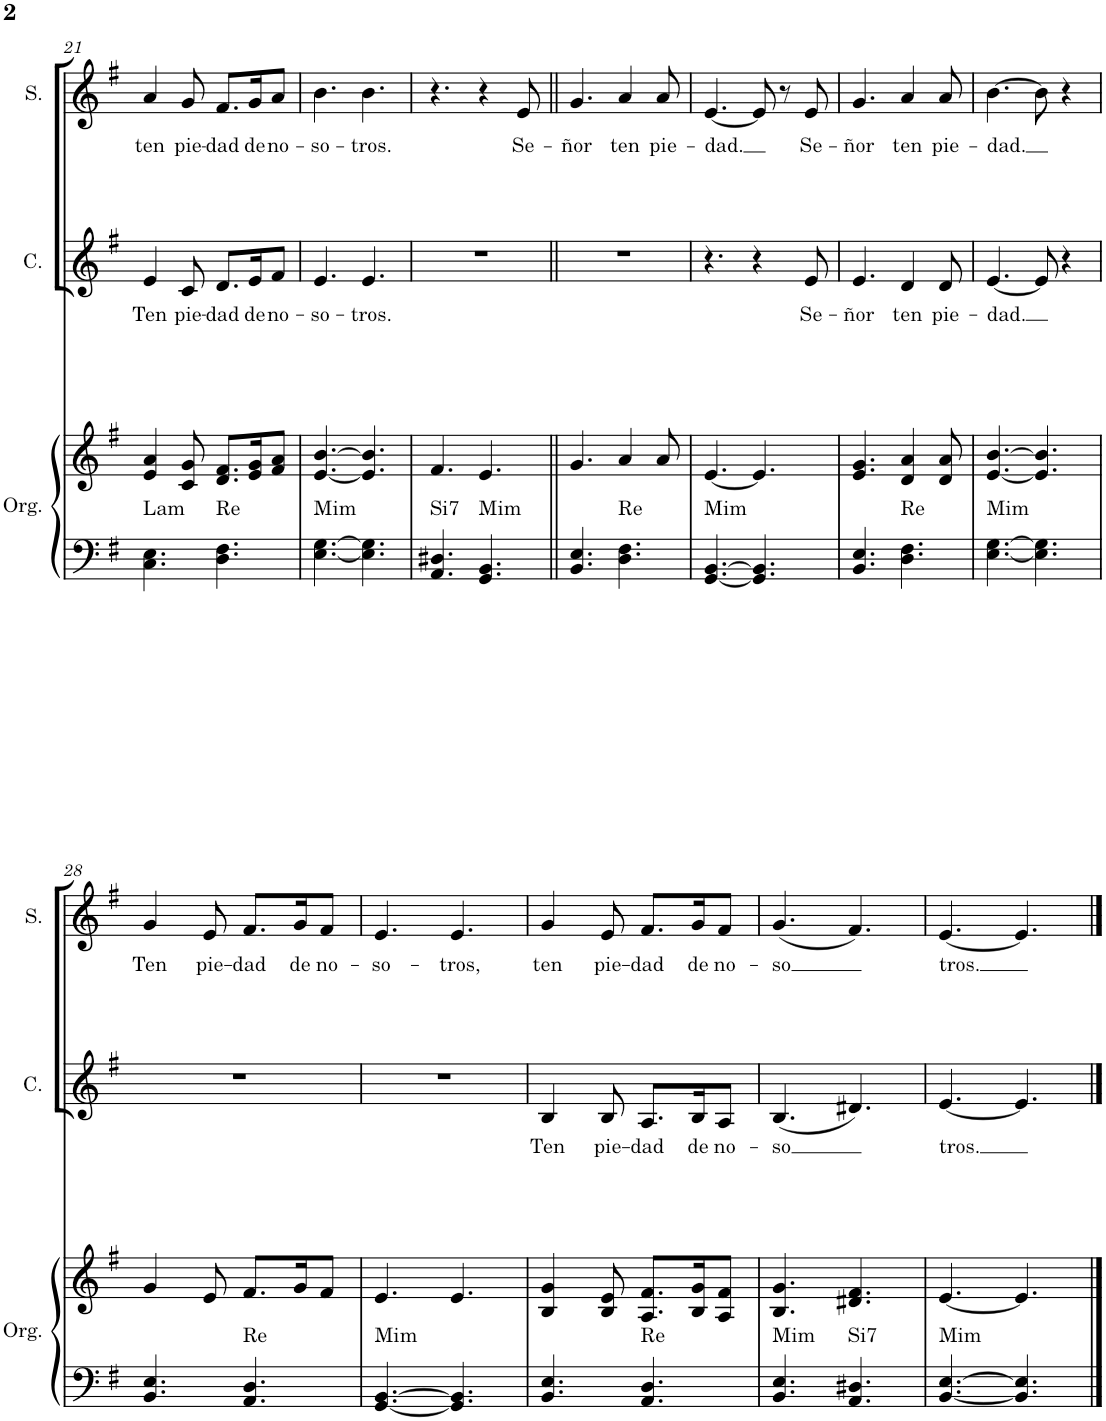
**kern	**kern	**harte	**kern	**text	**kern	**text
*part3	*part3	*part3	*part2	*part2	*part1	*part1
*staff4	*staff3	*	*staff2	*staff2	*staff1	*staff1
*I"Órgano	*	*	*I"Contralto	*	*I"Soprano	*
*	*	*	*I'C.	*	*I'S.	*
!!LO:PB:g=z
*clefF4	*clefG2	*	*clefG2	*	*clefG2	*
*k[f#]	*k[f#]	*	*k[f#]	*	*k[f#]	*
*M6/8	*M6/8	*	*M6/8	*	*M6/8	*
=21	=21	=21	=21	=21	=21	=21
!	!	!LO:H:kt=Lam	!	!LO:LY:b	!	!LO:LY:b
4.C\ 4.E\	4e/ 4a/	N	4e/	Ten	4a/	ten
!	!	!	!	!LO:LY:b	!	!LO:LY:b
.	8c/ 8g/	.	8c/	pie-	8g/	pie-
!	!	!LO:H:kt=Re	!	!LO:LY:b	!	!LO:LY:b
4.D\ 4.F#\	8.d/ 8.f#/L	N	8.d/L	-dad	8.f#/L	-dad
!	!	!	!	!LO:LY:b	!	!LO:LY:b
.	16e/ 16g/K	.	16e/K	de	16g/K	de
!	!	!	!	!LO:LY:b	!	!LO:LY:b
.	8f#/ 8a/J	.	8f#/J	no-	8a/J	no-
=22	=22	=22	=22	=22	=22	=22
!	!	!LO:H:kt=Mim	!	!LO:LY:b	!	!LO:LY:b
[4.E\ [4.G\	[4.e/ [4.b/	N	4.e/	-so-	4.b\	-so-
!	!	!	!	!LO:LY:b	!	!LO:LY:b
4.E\] 4.G\]	4.e/] 4.b/]	.	4.e/	-tros.	4.b\	-tros.
=23	=23	=23	=23	=23	=23	=23
!	!	!LO:H:kt=Si7	!	!	!	!
4.AA/ 4.D#X/	4.f#/	N	2.r	.	4.r	.
!	!	!LO:H:kt=Mim	!	!	!	!
4.GG/ 4.BB/	4.e/	N	.	.	4r	.
!	!	!	!	!	!	!LO:LY:b
.	.	.	.	.	8e/	Se-
=24||	=24||	=24||	=24||	=24||	=24||	=24||
!	!	!	!	!	!	!LO:LY:b
4.BB/ 4.E/	4.g/	.	2.r	.	4.g/	-ñor
!	!	!LO:H:kt=Re	!	!	!	!LO:LY:b
4.D\ 4.F#\	4a/	N	.	.	4a/	ten
!	!	!	!	!	!	!LO:LY:b
.	8a/	.	.	.	8a/	pie-
=25	=25	=25	=25	=25	=25	=25
!	!	!LO:H:kt=Mim	!	!	!	!LO:LY:b
[4.GG/ [4.BB/	[4.e/	N	4.r	.	[4.e/	-dad.
4.GG/] 4.BB/]	4.e/]	.	4r	.	8e/]	.
.	.	.	.	.	8r	.
!	!	!	!	!LO:LY:b	!	!LO:LY:b
.	.	.	8e/	Se-	8e/	Se-
=26	=26	=26	=26	=26	=26	=26
!	!	!	!	!LO:LY:b	!	!LO:LY:b
4.BB/ 4.E/	4.e/ 4.g/	.	4.e/	-ñor	4.g/	-ñor
!	!	!LO:H:kt=Re	!	!LO:LY:b	!	!LO:LY:b
4.D\ 4.F#\	4d/ 4a/	N	4d/	ten	4a/	ten
!	!	!	!	!LO:LY:b	!	!LO:LY:b
.	8d/ 8a/	.	8d/	pie-	8a/	pie-
=27	=27	=27	=27	=27	=27	=27
!	!	!LO:H:kt=Mim	!	!LO:LY:b	!	!LO:LY:b
[4.E\ [4.G\	[4.e/ [4.b/	N	[4.e/	-dad.	[4.b\	-dad.
4.E\] 4.G\]	4.e/] 4.b/]	.	8e/]	.	8b\]	.
.	.	.	4r	.	4r	.
!!LO:LB:g=z
=28	=28	=28	=28	=28	=28	=28
!	!	!	!	!	!	!LO:LY:b
4.BB/ 4.E/	4g/	.	2.r	.	4g/	Ten
!	!	!	!	!	!	!LO:LY:b
.	8e/	.	.	.	8e/	pie-
!	!	!LO:H:kt=Re	!	!	!	!LO:LY:b
4.AA/ 4.D/	8.f#/L	N	.	.	8.f#/L	-dad
!	!	!	!	!	!	!LO:LY:b
.	16g/K	.	.	.	16g/K	de
!	!	!	!	!	!	!LO:LY:b
.	8f#/J	.	.	.	8f#/J	no-
=29	=29	=29	=29	=29	=29	=29
!	!	!LO:H:kt=Mim	!	!	!	!LO:LY:b
[4.GG/ [4.BB/	4.e/	N	2.r	.	4.e/	-so-
!	!	!	!	!	!	!LO:LY:b
4.GG/] 4.BB/]	4.e/	.	.	.	4.e/	-tros,
=30	=30	=30	=30	=30	=30	=30
!	!	!	!	!LO:LY:b	!	!LO:LY:b
4.BB/ 4.E/	4B/ 4g/	.	4B/	Ten	4g/	ten
!	!	!	!	!LO:LY:b	!	!LO:LY:b
.	8B/ 8e/	.	8B/	pie-	8e/	pie-
!	!	!LO:H:kt=Re	!	!LO:LY:b	!	!LO:LY:b
4.AA/ 4.D/	8.A/ 8.f#/L	N	8.A/L	-dad	8.f#/L	-dad
!	!	!	!	!LO:LY:b	!	!LO:LY:b
.	16B/ 16g/K	.	16B/K	de	16g/K	de
!	!	!	!	!LO:LY:b	!	!LO:LY:b
.	8A/ 8f#/J	.	8A/J	no-	8f#/J	no-
=31	=31	=31	=31	=31	=31	=31
!	!	!LO:H:kt=Mim	!	!LO:LY:b	!	!LO:LY:b
4.BB/ 4.E/	4.B/ 4.g/	N	(4.B/	-so	(4.g/	-so
!	!	!LO:H:kt=Si7	!	!	!	!
4.AA/ 4.D#X/	4.d#X/ 4.f#/	N	4.d#X/)	.	4.f#/)	.
=32	=32	=32	=32	=32	=32	=32
!	!	!LO:H:kt=Mim	!	!LO:LY:b	!	!LO:LY:b
[4.BB/ [4.E/	[4.e/	N	[4.e/	tros.	[4.e/	tros.
4.BB/] 4.E/]	4.e/]	.	4.e/]	.	4.e/]	.
==	==	==	==	==	==	==
*-	*-	*-	*-	*-	*-	*-
